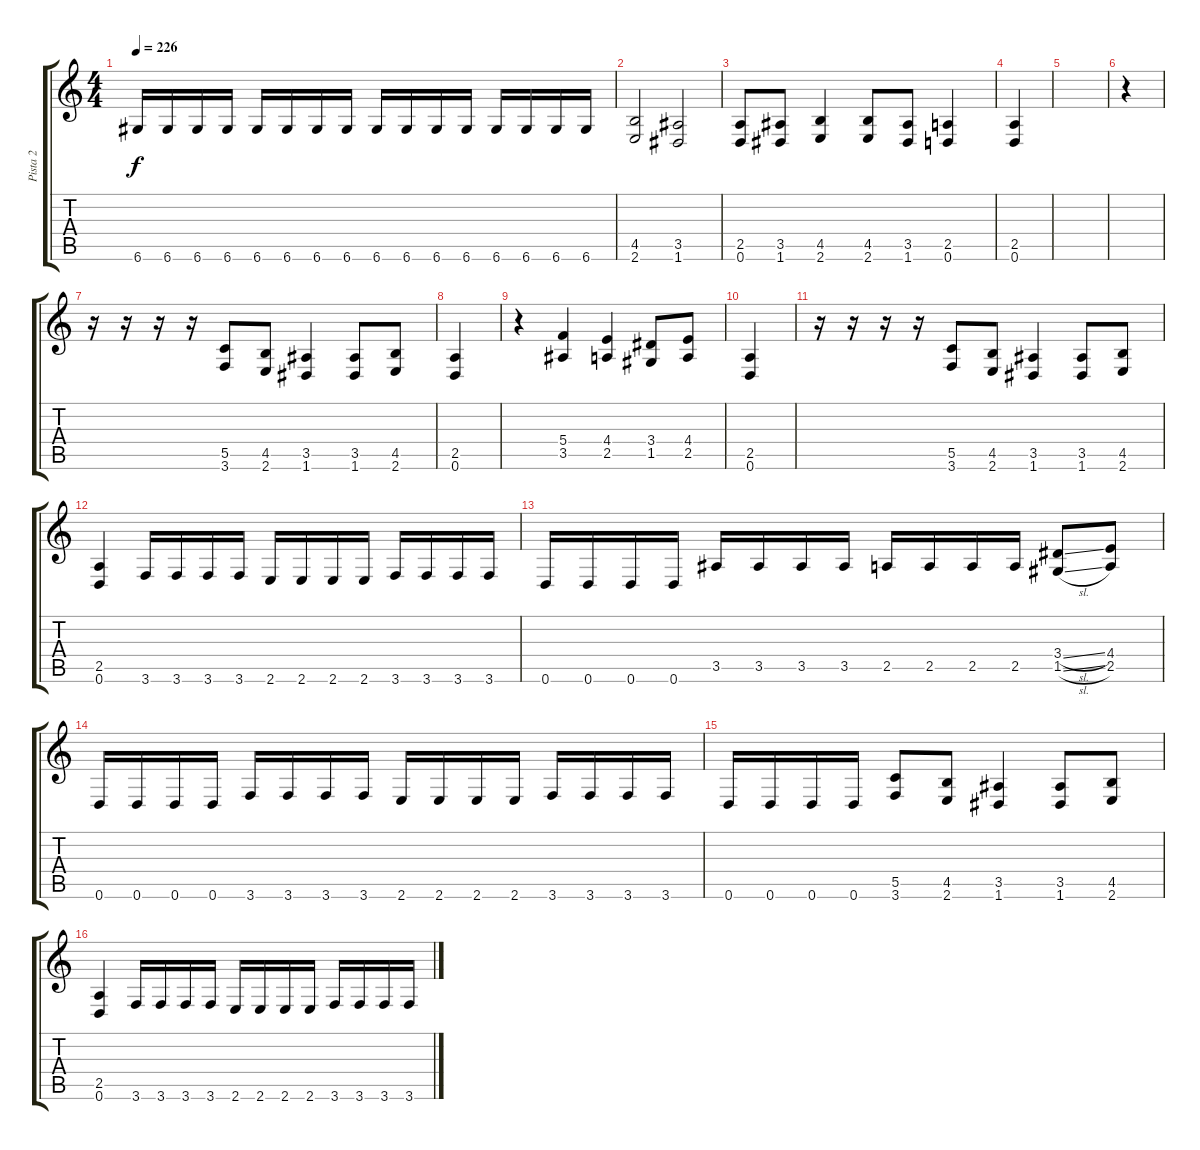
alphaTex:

\track ("Pista 2" "Pista 2") {instrument overdrivenguitar}
\staff {score tabs}
\tuning (D4 A3 F3 C3 G2 D2) {hide}
\ts (4 4)
\tempo 226
\clef g2
\ks c
6.6.16{dy f} 6.6.16 6.6.16 6.6.16 6.6.16 6.6.16 6.6.16 6.6.16 6.6.16 6.6.16 6.6.16 6.6.16 6.6.16 6.6.16 6.6.16 6.6.16 |
(4.5 2.6).2 (3.5 1.6).2 |
(2.5 0.6).8 (3.5 1.6).8 (4.5 2.6).4 (4.5 2.6).8 (3.5 1.6).8 (2.5 0.6).4 |
(2.5 0.6).4 |
|
r.4 |
r.16 r.16 r.16 r.16 (5.5 3.6).8 (4.5 2.6).8 (3.5 1.6).4 (3.5 1.6).8 (4.5 2.6).8 |
(2.5 0.6).4 |
r.4 (5.4 3.5).4 (4.4 2.5).4 (3.4 1.5).8 (4.4 2.5).8 |
(2.5 0.6).4 |
r.16 r.16 r.16 r.16 (5.5 3.6).8 (4.5 2.6).8 (3.5 1.6).4 (3.5 1.6).8 (4.5 2.6).8 |
(2.5 0.6).4 3.6.16 3.6.16 3.6.16 3.6.16 2.6.16 2.6.16 2.6.16 2.6.16 3.6.16 3.6.16 3.6.16 3.6.16 |
0.6.16 0.6.16 0.6.16 0.6.16 3.5.16 3.5.16 3.5.16 3.5.16 2.5.16 2.5.16 2.5.16 2.5.16 (3.4{sl} 1.5{sl}).8 (4.4 2.5).8 |
0.6.16 0.6.16 0.6.16 0.6.16 3.6.16 3.6.16 3.6.16 3.6.16 2.6.16 2.6.16 2.6.16 2.6.16 3.6.16 3.6.16 3.6.16 3.6.16 |
0.6.16 0.6.16 0.6.16 0.6.16 (5.5 3.6).8 (4.5 2.6).8 (3.5 1.6).4 (3.5 1.6).8 (4.5 2.6).8 |
(2.5 0.6).4 3.6.16 3.6.16 3.6.16 3.6.16 2.6.16 2.6.16 2.6.16 2.6.16 3.6.16 3.6.16 3.6.16 3.6.16
